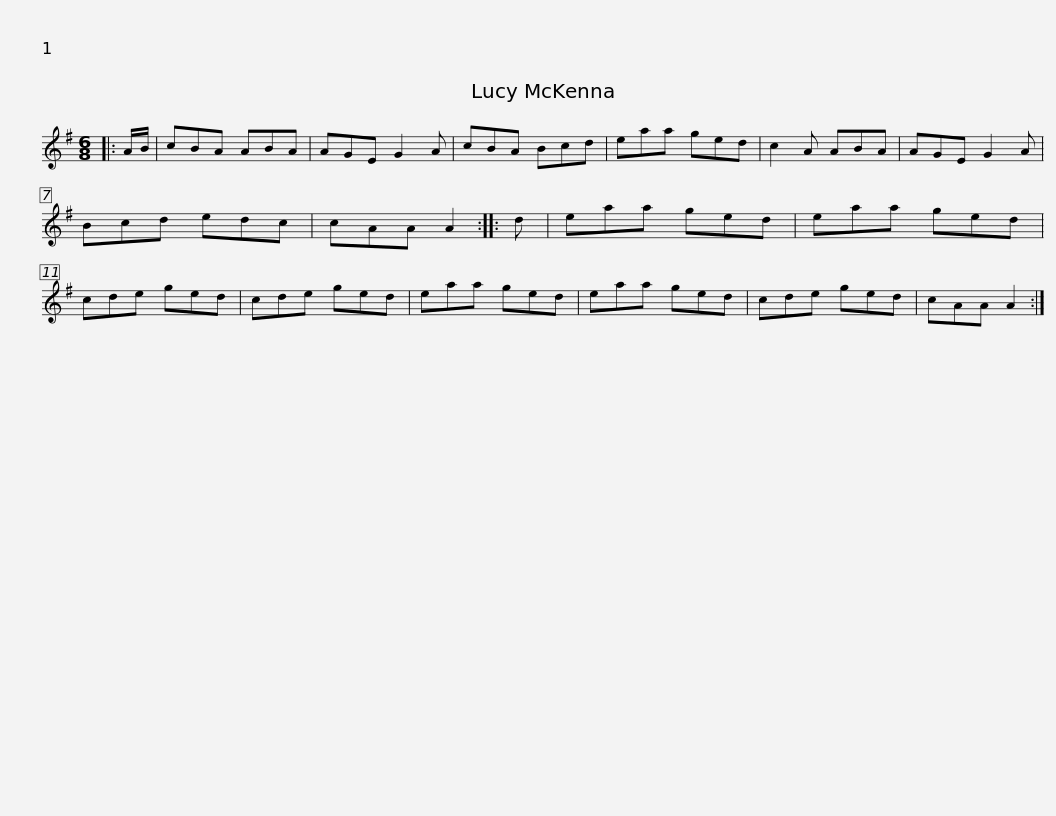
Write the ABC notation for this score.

X:1
L:1/8
M:6/8
I:linebreak $
K:G
V:1 treble
V:1
|: A/B/ | cBA ABA | AGE G2 A | cBA Bcd | eaa ged | %5
 c2 A ABA | AGE G2 A | Bcd edc |$ cAA A2 :: d | %10
 eaa ged | eaa ged | cde ged | cde ged | eaa ged | %15
 eaa ged |$ cde ged | cAA A2 :| %18
